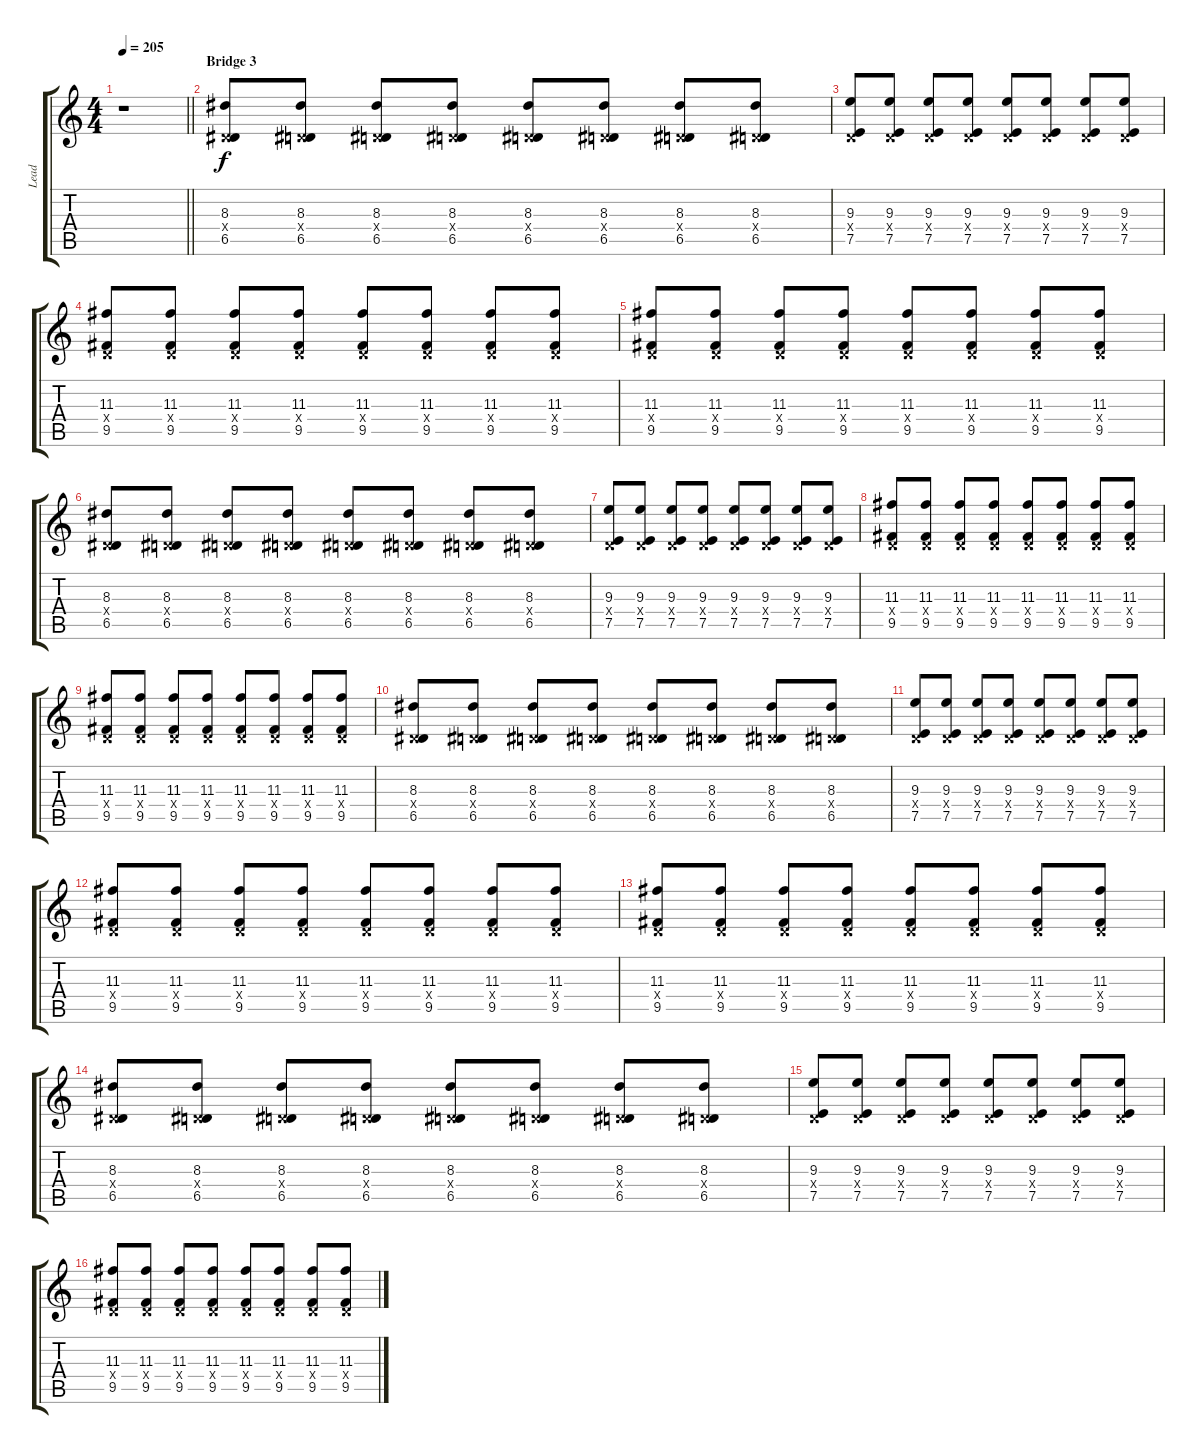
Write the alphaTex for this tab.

\track ("Lead" "Lead") {instrument distortionguitar}
\staff {score tabs}
\tuning (E4 B3 G3 D3 A2 E2) {hide}
\ts (4 4)
\tempo 205
\clef g2
\barLineRight lightlight
\ks c
r.1{dy f} |
\section ("" "Bridge 3")
(8.3 0.4{x} 6.5).8 (8.3 0.4{x} 6.5).8 (8.3 0.4{x} 6.5).8 (8.3 0.4{x} 6.5).8 (8.3 0.4{x} 6.5).8 (8.3 0.4{x} 6.5).8 (8.3 0.4{x} 6.5).8 (8.3 0.4{x} 6.5).8 |
(9.3 0.4{x} 7.5).8 (9.3 0.4{x} 7.5).8 (9.3 0.4{x} 7.5).8 (9.3 0.4{x} 7.5).8 (9.3 0.4{x} 7.5).8 (9.3 0.4{x} 7.5).8 (9.3 0.4{x} 7.5).8 (9.3 0.4{x} 7.5).8 |
(11.3 0.4{x} 9.5).8 (11.3 0.4{x} 9.5).8 (11.3 0.4{x} 9.5).8 (11.3 0.4{x} 9.5).8 (11.3 0.4{x} 9.5).8 (11.3 0.4{x} 9.5).8 (11.3 0.4{x} 9.5).8 (11.3 0.4{x} 9.5).8 |
(11.3 0.4{x} 9.5).8 (11.3 0.4{x} 9.5).8 (11.3 0.4{x} 9.5).8 (11.3 0.4{x} 9.5).8 (11.3 0.4{x} 9.5).8 (11.3 0.4{x} 9.5).8 (11.3 0.4{x} 9.5).8 (11.3 0.4{x} 9.5).8 |
(8.3 0.4{x} 6.5).8 (8.3 0.4{x} 6.5).8 (8.3 0.4{x} 6.5).8 (8.3 0.4{x} 6.5).8 (8.3 0.4{x} 6.5).8 (8.3 0.4{x} 6.5).8 (8.3 0.4{x} 6.5).8 (8.3 0.4{x} 6.5).8 |
(9.3 0.4{x} 7.5).8 (9.3 0.4{x} 7.5).8 (9.3 0.4{x} 7.5).8 (9.3 0.4{x} 7.5).8 (9.3 0.4{x} 7.5).8 (9.3 0.4{x} 7.5).8 (9.3 0.4{x} 7.5).8 (9.3 0.4{x} 7.5).8 |
(11.3 0.4{x} 9.5).8 (11.3 0.4{x} 9.5).8 (11.3 0.4{x} 9.5).8 (11.3 0.4{x} 9.5).8 (11.3 0.4{x} 9.5).8 (11.3 0.4{x} 9.5).8 (11.3 0.4{x} 9.5).8 (11.3 0.4{x} 9.5).8 |
(11.3 0.4{x} 9.5).8 (11.3 0.4{x} 9.5).8 (11.3 0.4{x} 9.5).8 (11.3 0.4{x} 9.5).8 (11.3 0.4{x} 9.5).8 (11.3 0.4{x} 9.5).8 (11.3 0.4{x} 9.5).8 (11.3 0.4{x} 9.5).8 |
(8.3 0.4{x} 6.5).8 (8.3 0.4{x} 6.5).8 (8.3 0.4{x} 6.5).8 (8.3 0.4{x} 6.5).8 (8.3 0.4{x} 6.5).8 (8.3 0.4{x} 6.5).8 (8.3 0.4{x} 6.5).8 (8.3 0.4{x} 6.5).8 |
(9.3 0.4{x} 7.5).8 (9.3 0.4{x} 7.5).8 (9.3 0.4{x} 7.5).8 (9.3 0.4{x} 7.5).8 (9.3 0.4{x} 7.5).8 (9.3 0.4{x} 7.5).8 (9.3 0.4{x} 7.5).8 (9.3 0.4{x} 7.5).8 |
(11.3 0.4{x} 9.5).8 (11.3 0.4{x} 9.5).8 (11.3 0.4{x} 9.5).8 (11.3 0.4{x} 9.5).8 (11.3 0.4{x} 9.5).8 (11.3 0.4{x} 9.5).8 (11.3 0.4{x} 9.5).8 (11.3 0.4{x} 9.5).8 |
(11.3 0.4{x} 9.5).8 (11.3 0.4{x} 9.5).8 (11.3 0.4{x} 9.5).8 (11.3 0.4{x} 9.5).8 (11.3 0.4{x} 9.5).8 (11.3 0.4{x} 9.5).8 (11.3 0.4{x} 9.5).8 (11.3 0.4{x} 9.5).8 |
(8.3 0.4{x} 6.5).8 (8.3 0.4{x} 6.5).8 (8.3 0.4{x} 6.5).8 (8.3 0.4{x} 6.5).8 (8.3 0.4{x} 6.5).8 (8.3 0.4{x} 6.5).8 (8.3 0.4{x} 6.5).8 (8.3 0.4{x} 6.5).8 |
(9.3 0.4{x} 7.5).8 (9.3 0.4{x} 7.5).8 (9.3 0.4{x} 7.5).8 (9.3 0.4{x} 7.5).8 (9.3 0.4{x} 7.5).8 (9.3 0.4{x} 7.5).8 (9.3 0.4{x} 7.5).8 (9.3 0.4{x} 7.5).8 |
(11.3 0.4{x} 9.5).8 (11.3 0.4{x} 9.5).8 (11.3 0.4{x} 9.5).8 (11.3 0.4{x} 9.5).8 (11.3 0.4{x} 9.5).8 (11.3 0.4{x} 9.5).8 (11.3 0.4{x} 9.5).8 (11.3 0.4{x} 9.5).8
